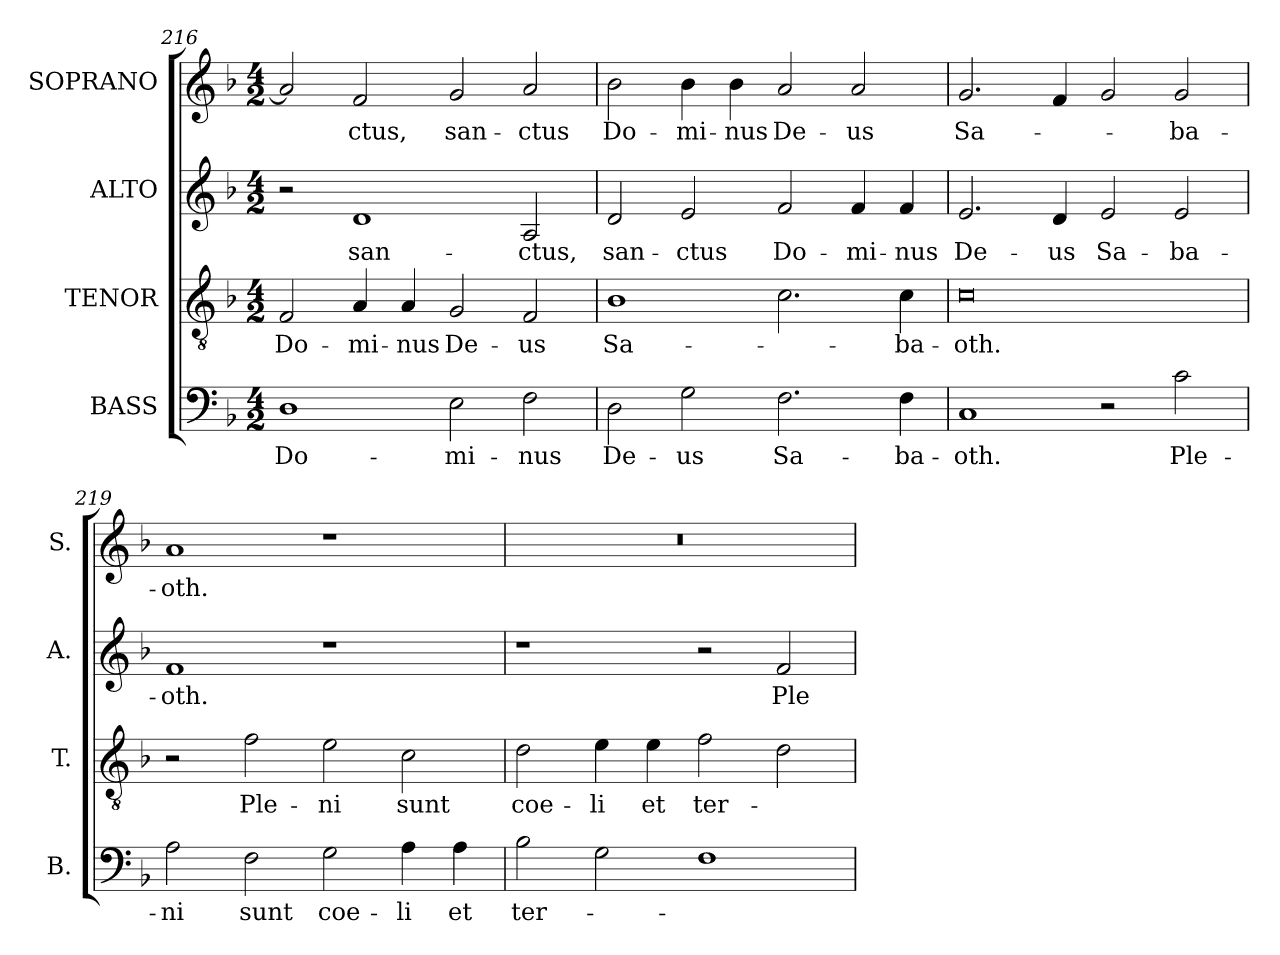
**kern	**text	**kern	**text	**kern	**text	**kern	**text
*part4	*part4	*part3	*part3	*part2	*part2	*part1	*part1
*staff4	*staff4	*staff3	*staff3	*staff2	*staff2	*staff1	*staff1
*I"BASS	*	*I"TENOR	*	*I"ALTO	*	*I"SOPRANO	*
*I'B.	*	*I'T.	*	*I'A.	*	*I'S.	*
*clefF4	*	*clefGv2	*	*clefG2	*	*clefG2	*
*	*	*ITrd7c12	*	*	*	*	*
*k[b-]	*	*k[b-]	*	*k[b-]	*	*k[b-]	*
*F:	*	*F:	*	*F:	*	*F:	*
*M4/2	*	*M4/2	*	*M4/2	*	*M4/2	*
=216	=216	=216	=216	=216	=216	=216	=216
!	!LO:LY:b:color=#000000	!	!	!	!	!	!
!	!	!	!LO:LY:b:color=#000000	!	!	!	!
1Di	Do-	2FFi/	Do-	2r	.	2ai/]	.
!	!	!	!LO:LY:b:color=#000000	!	!	!	!
!	!	!	!	!	!LO:LY:b:color=#000000	!	!
!	!	!	!	!	!	!	!LO:LY:b:color=#000000
.	.	4AAi/	-mi-	1di	san-	2fi/	-ctus,
!	!	!	!LO:LY:b:color=#000000	!	!	!	!
.	.	4AAi/	-nus	.	.	.	.
!	!LO:LY:b:color=#000000	!	!	!	!	!	!
!	!	!	!LO:LY:b:color=#000000	!	!	!	!
!	!	!	!	!	!	!	!LO:LY:b:color=#000000
2Ei\	-mi-	2GGi/	De-	.	.	2gi/	san-
!	!LO:LY:b:color=#000000	!	!	!	!	!	!
!	!	!	!LO:LY:b:color=#000000	!	!	!	!
!	!	!	!	!	!LO:LY:b:color=#000000	!	!
!	!	!	!	!	!	!	!LO:LY:b:color=#000000
2Fi\	-nus	2FFi/	-us	2Ai/	-ctus,	2ai/	-ctus
!!LO:LB:g=z
=217	=217	=217	=217	=217	=217	=217	=217
!	!LO:LY:b:color=#000000	!	!	!	!	!	!
!	!	!	!LO:LY:b:color=#000000	!	!	!	!
!	!	!	!	!	!LO:LY:b:color=#000000	!	!
!	!	!	!	!	!	!	!LO:LY:b:color=#000000
2Di\	De-	1BB-i	Sa-	2di/	san-	2b-i\	Do-
!	!LO:LY:b:color=#000000	!	!	!	!	!	!
!	!	!	!	!	!LO:LY:b:color=#000000	!	!
!	!	!	!	!	!	!	!LO:LY:b:color=#000000
2Gi\	-us	.	.	2ei/	-ctus	4b-i\	-mi-
!	!	!	!	!	!	!	!LO:LY:b:color=#000000
.	.	.	.	.	.	4b-i\	-nus
!	!LO:LY:b:color=#000000	!	!	!	!	!	!
!	!	!	!	!	!LO:LY:b:color=#000000	!	!
!	!	!	!	!	!	!	!LO:LY:b:color=#000000
2.Fi\	Sa-	2.Ci\	.	2fi/	Do-	2ai/	De-
!	!	!	!	!	!LO:LY:b:color=#000000	!	!
!	!	!	!	!	!	!	!LO:LY:b:color=#000000
.	.	.	.	4fi/	-mi-	2ai/	-us
!	!LO:LY:b:color=#000000	!	!	!	!	!	!
!	!	!	!LO:LY:b:color=#000000	!	!	!	!
!	!	!	!	!	!LO:LY:b:color=#000000	!	!
4Fi\	-ba-	4Ci\	-ba-	4fi/	-nus	.	.
=218	=218	=218	=218	=218	=218	=218	=218
!	!LO:LY:b:color=#000000	!	!	!	!	!	!
!	!	!	!LO:LY:b:color=#000000	!	!	!	!
!	!	!	!	!	!LO:LY:b:color=#000000	!	!
!	!	!	!	!	!	!	!LO:LY:b:color=#000000
1Ci	-oth.	0Ci	-oth.	2.ei/	De-	2.gi/	Sa-
!	!	!	!	!	!LO:LY:b:color=#000000	!	!
.	.	.	.	4di/	-us	4fi/	.
!	!	!	!	!	!LO:LY:b:color=#000000	!	!
2r	.	.	.	2ei/	Sa-	2gi/	.
!	!LO:LY:b:color=#000000	!	!	!	!	!	!
!	!	!	!	!	!LO:LY:b:color=#000000	!	!
!	!	!	!	!	!	!	!LO:LY:b:color=#000000
2ci\	Ple-	.	.	2ei/	-ba-	2gi/	-ba-
=219	=219	=219	=219	=219	=219	=219	=219
!	!LO:LY:b:color=#000000	!	!	!	!	!	!
!	!	!	!	!	!LO:LY:b:color=#000000	!	!
!	!	!	!	!	!	!	!LO:LY:b:color=#000000
2Ai\	-ni	2r	.	1fi	-oth.	1ai	-oth.
!	!LO:LY:b:color=#000000	!	!	!	!	!	!
!	!	!	!LO:LY:b:color=#000000	!	!	!	!
2Fi\	sunt	2Fi\	Ple-	.	.	.	.
!	!LO:LY:b:color=#000000	!	!	!	!	!	!
!	!	!	!LO:LY:b:color=#000000	!	!	!	!
2Gi\	coe-	2Ei\	-ni	1r	.	1r	.
!	!LO:LY:b:color=#000000	!	!	!	!	!	!
!	!	!	!LO:LY:b:color=#000000	!	!	!	!
4Ai\	-li	2Ci\	sunt	.	.	.	.
!	!LO:LY:b:color=#000000	!	!	!	!	!	!
4Ai\	et	.	.	.	.	.	.
=220	=220	=220	=220	=220	=220	=220	=220
!	!LO:LY:b:color=#000000	!	!	!	!	!	!
!	!	!	!LO:LY:b:color=#000000	!	!	!LO:N:vis=1	!
2B-i\	ter-	2Di\	coe-	1r	.	0r	.
!	!	!	!LO:LY:b:color=#000000	!	!	!	!
2Gi\	.	4Ei\	-li	.	.	.	.
!	!	!	!LO:LY:b:color=#000000	!	!	!	!
.	.	4Ei\	et	.	.	.	.
!	!	!	!LO:LY:b:color=#000000	!	!	!	!
1Fi	.	2Fi\	ter-	2r	.	.	.
!	!	!	!	!	!LO:LY:b:color=#000000	!	!
.	.	2Di\	.	2fi/	Ple-	.	.
=	=	=	=	=	=	=	=
*-	*-	*-	*-	*-	*-	*-	*-
